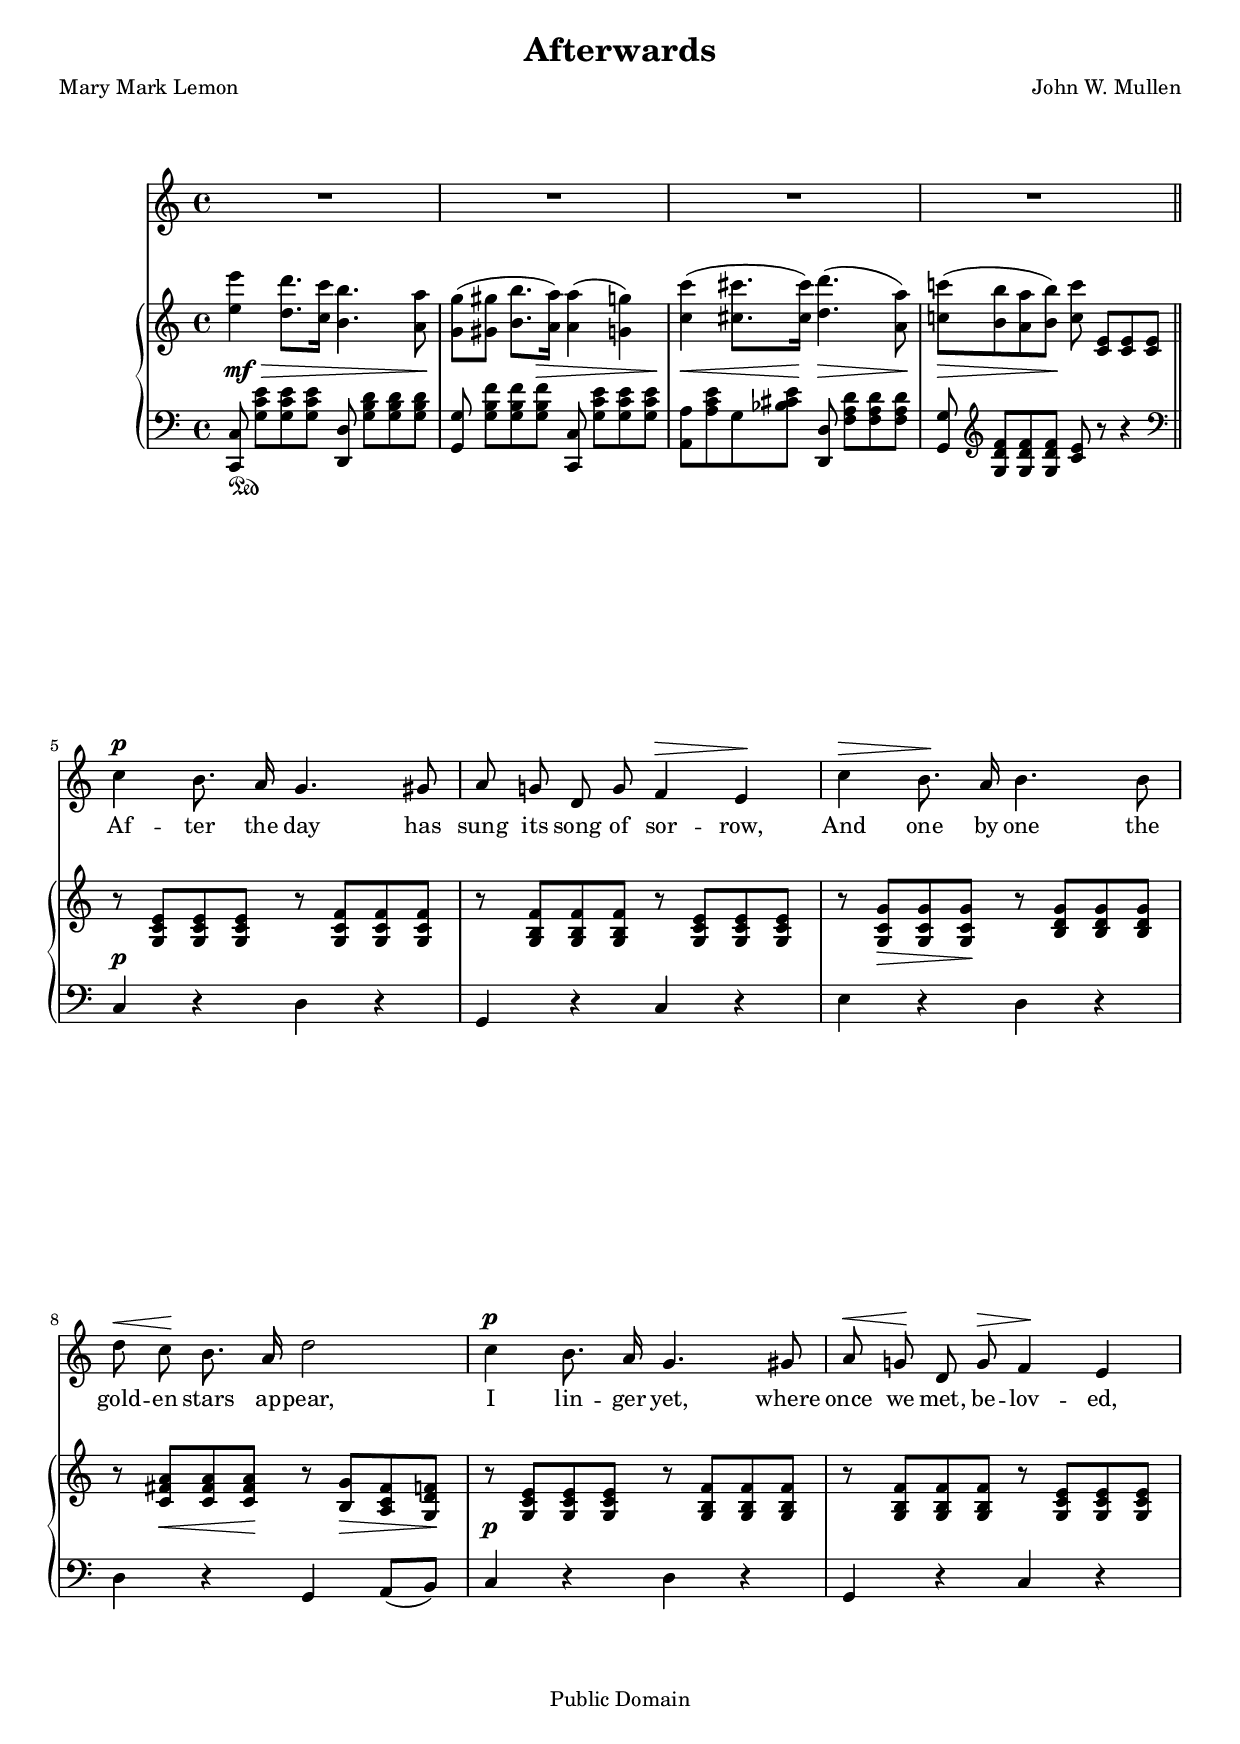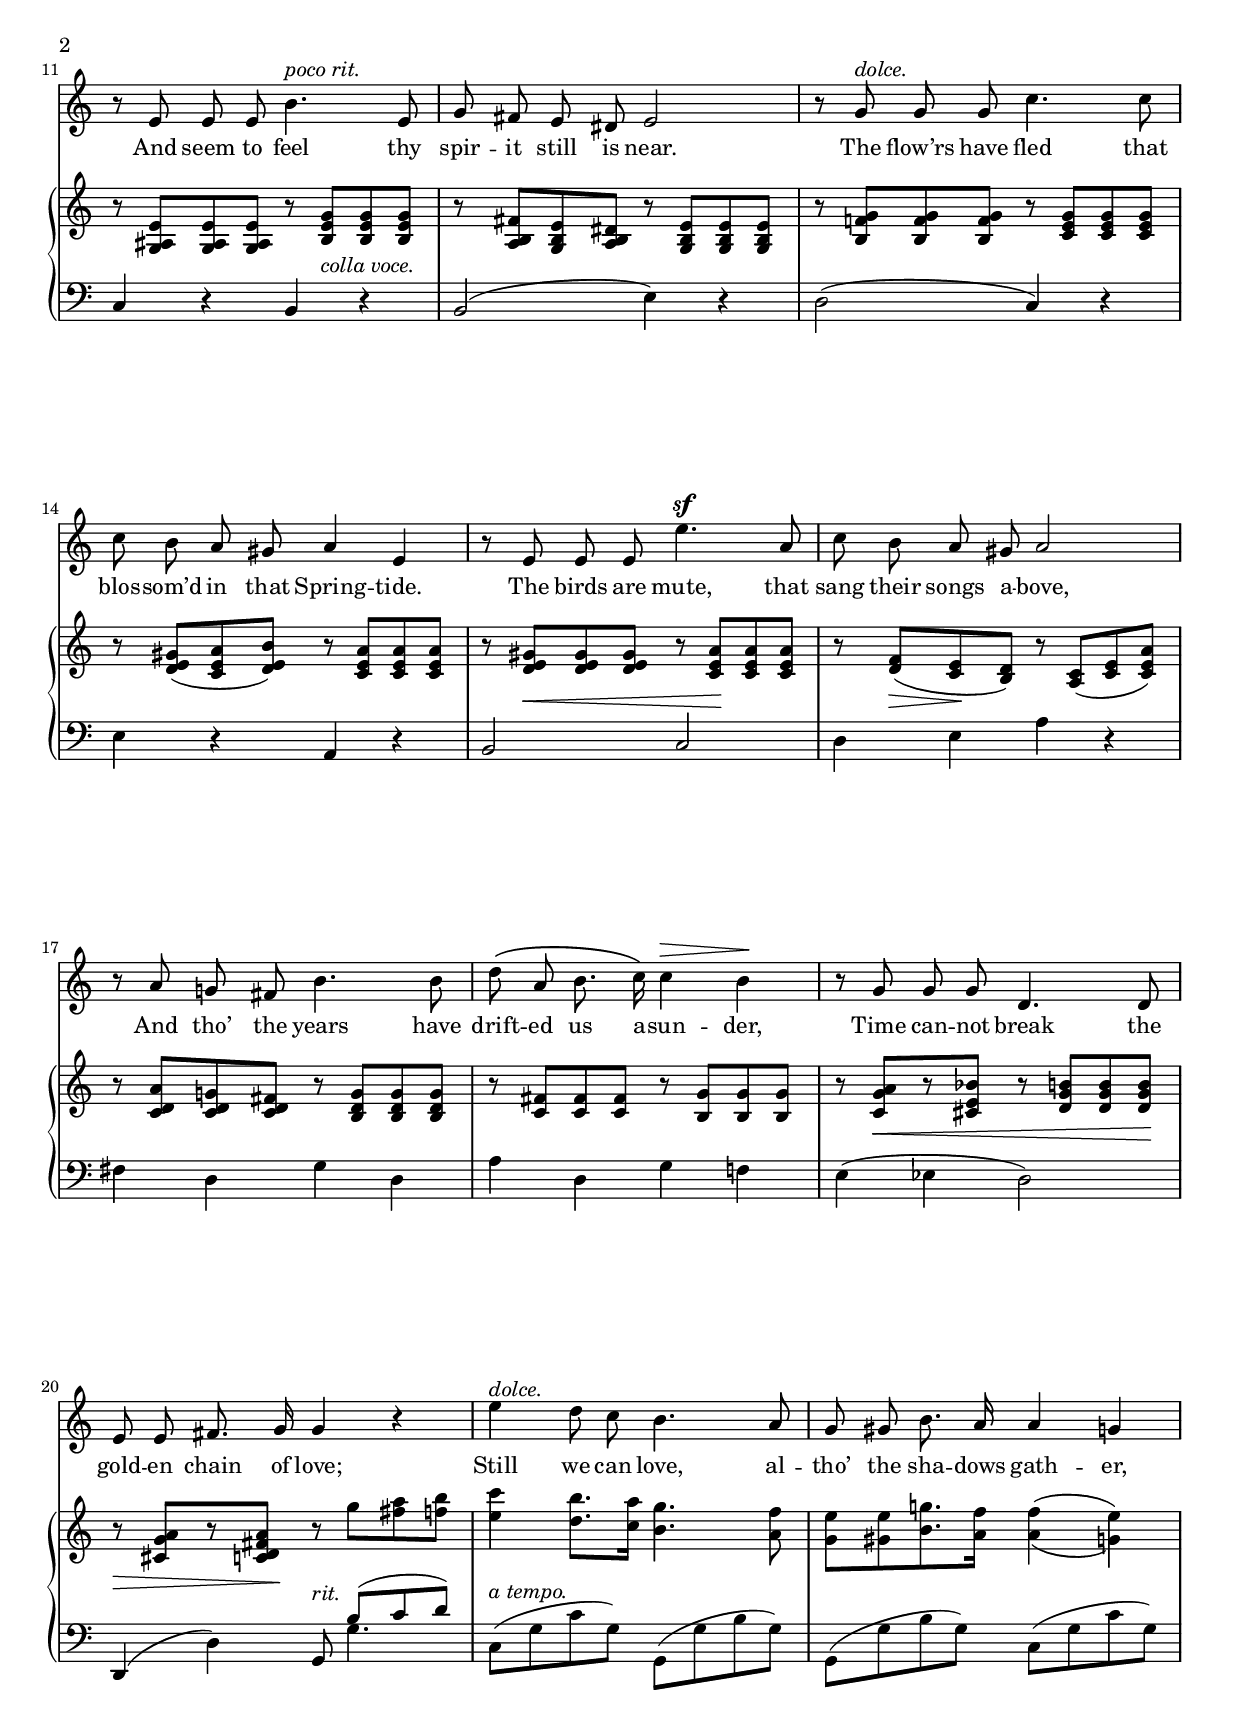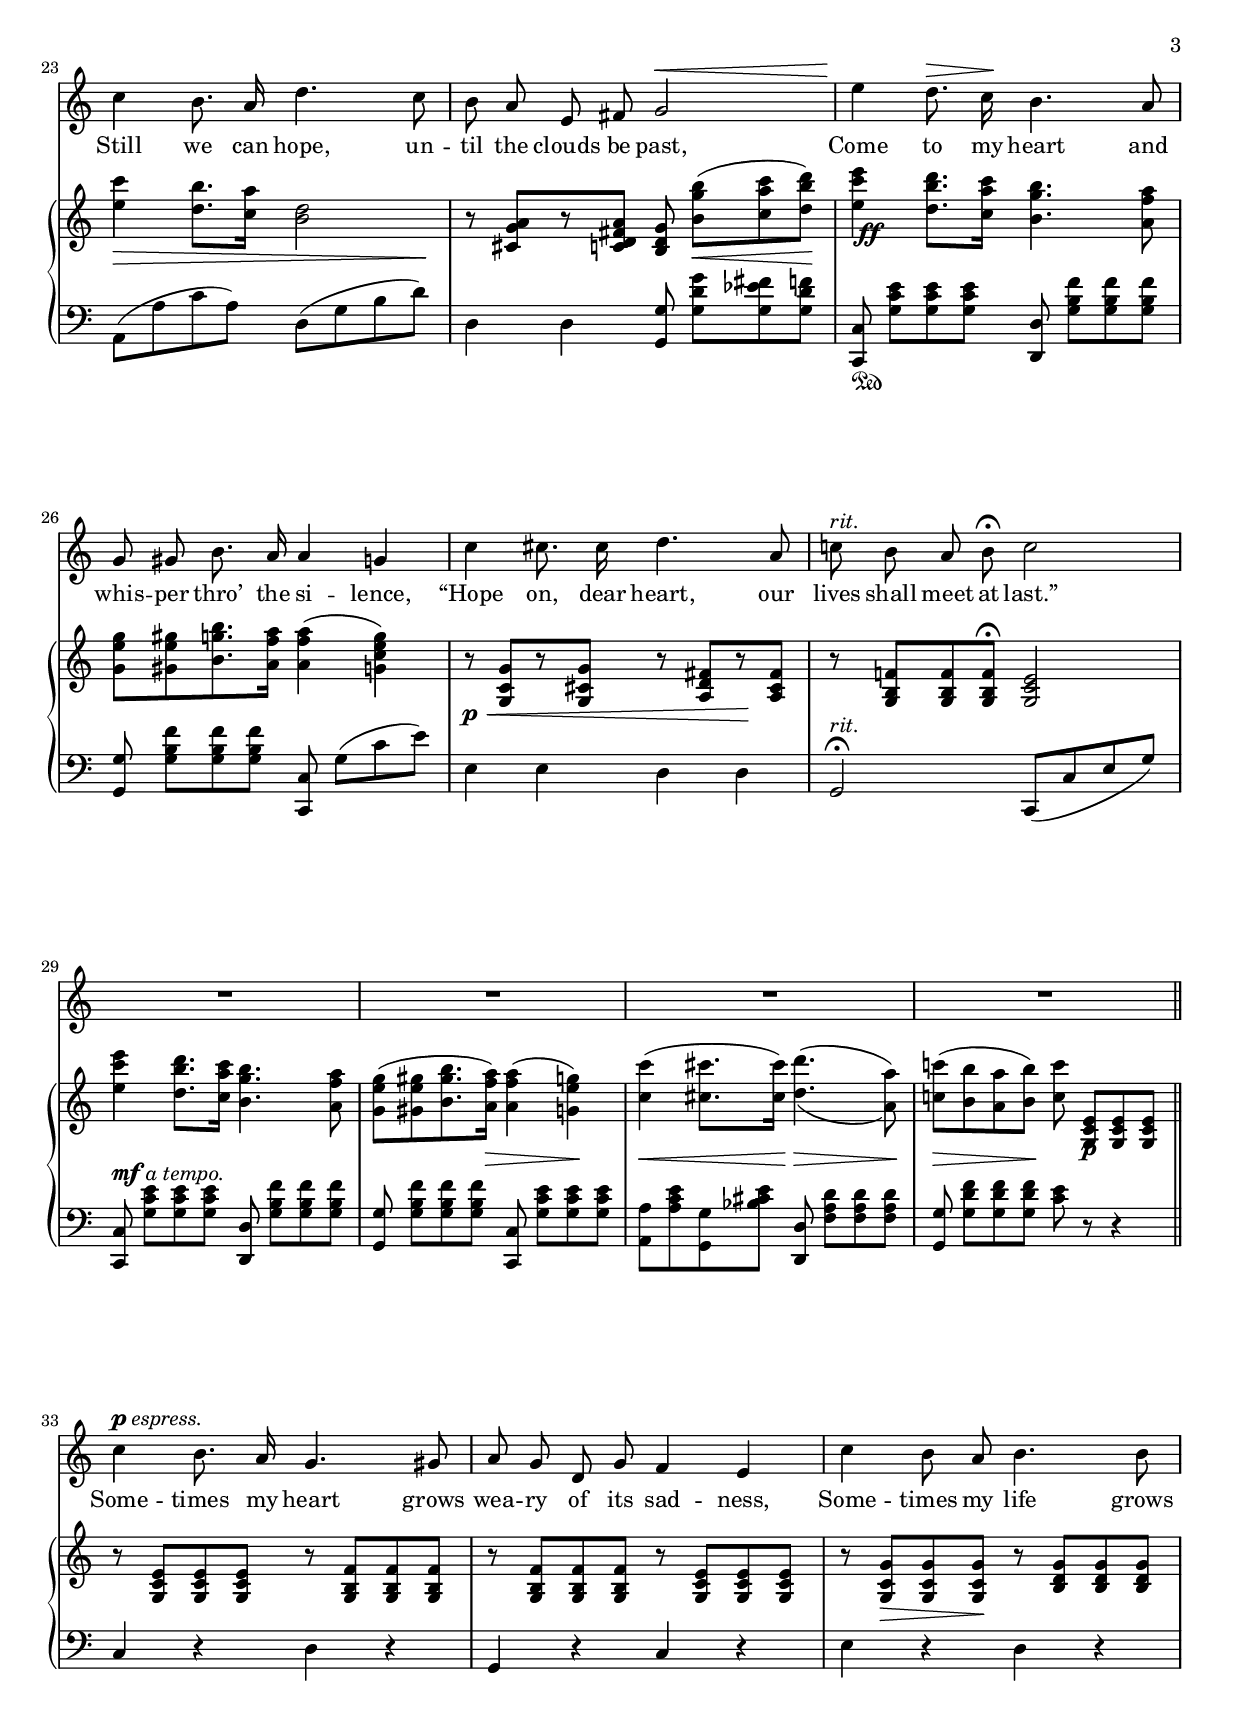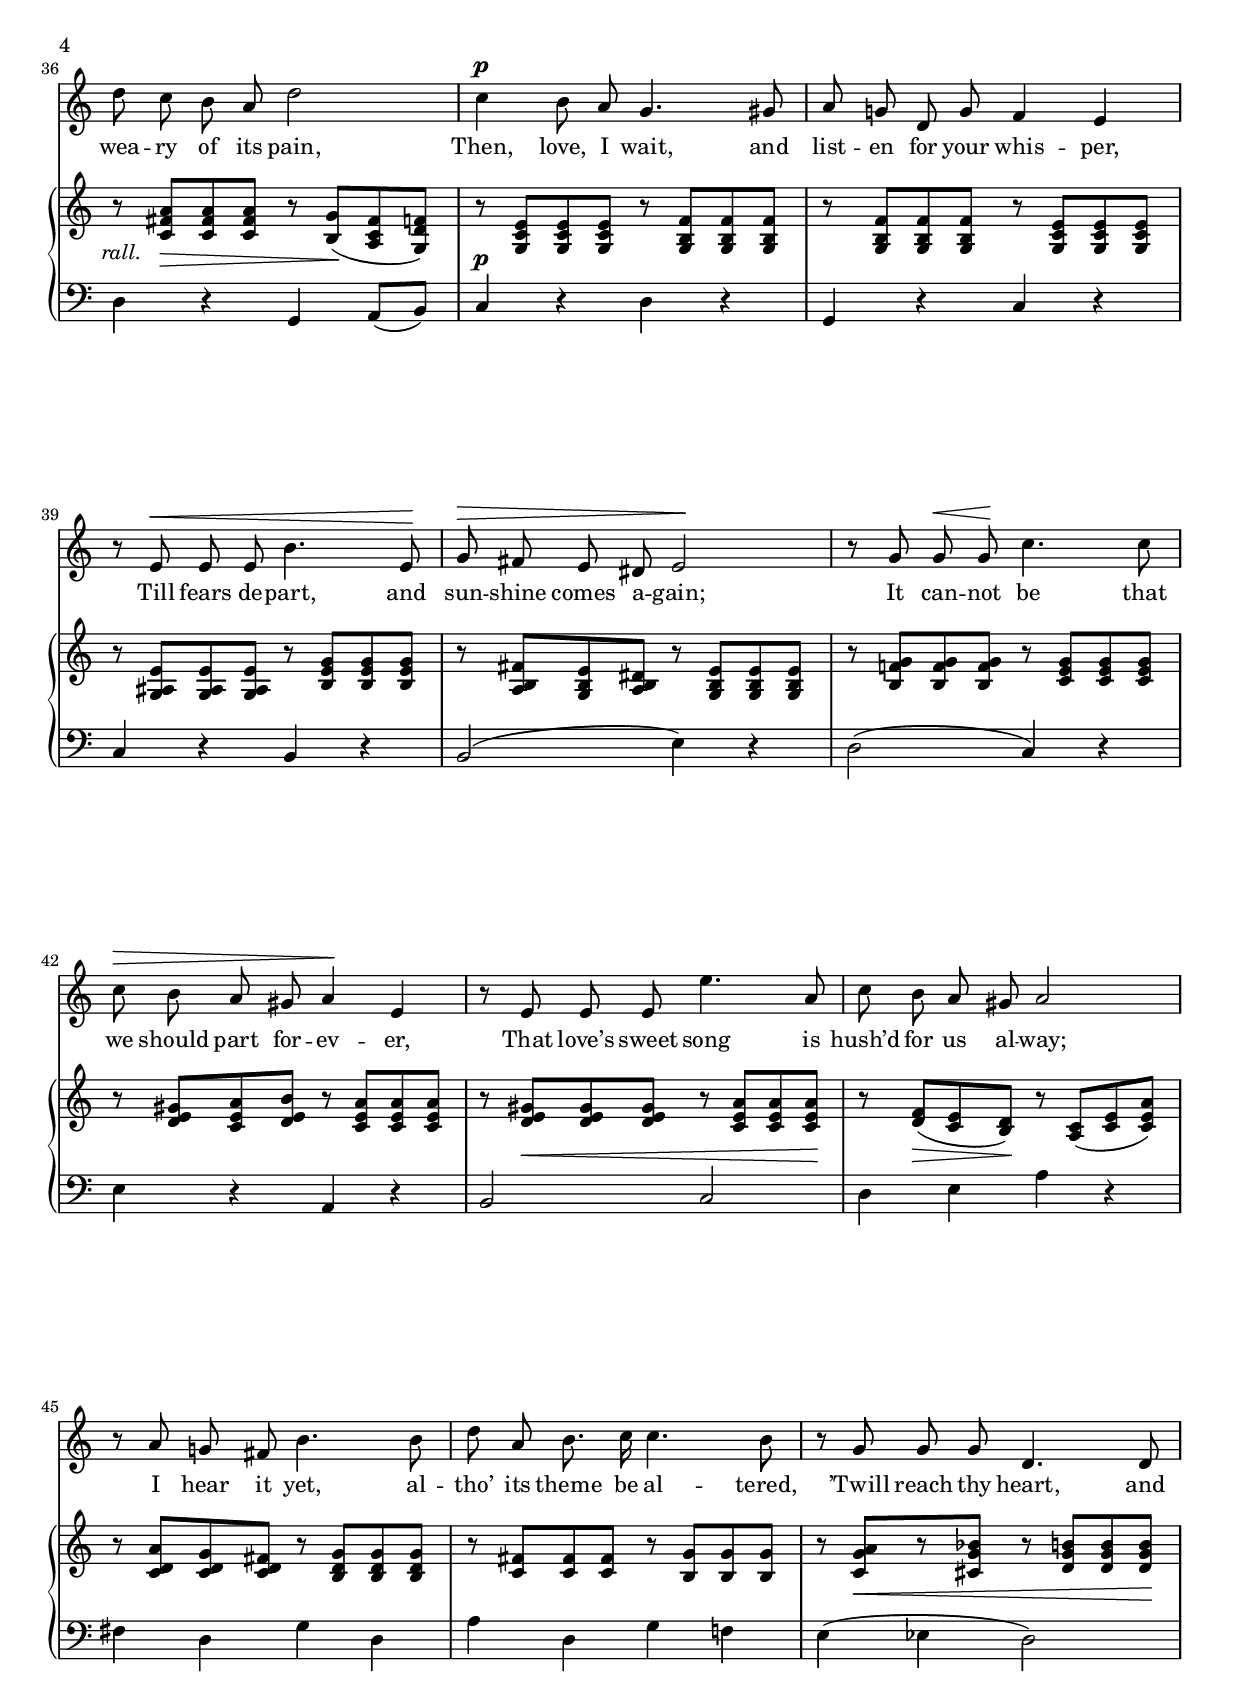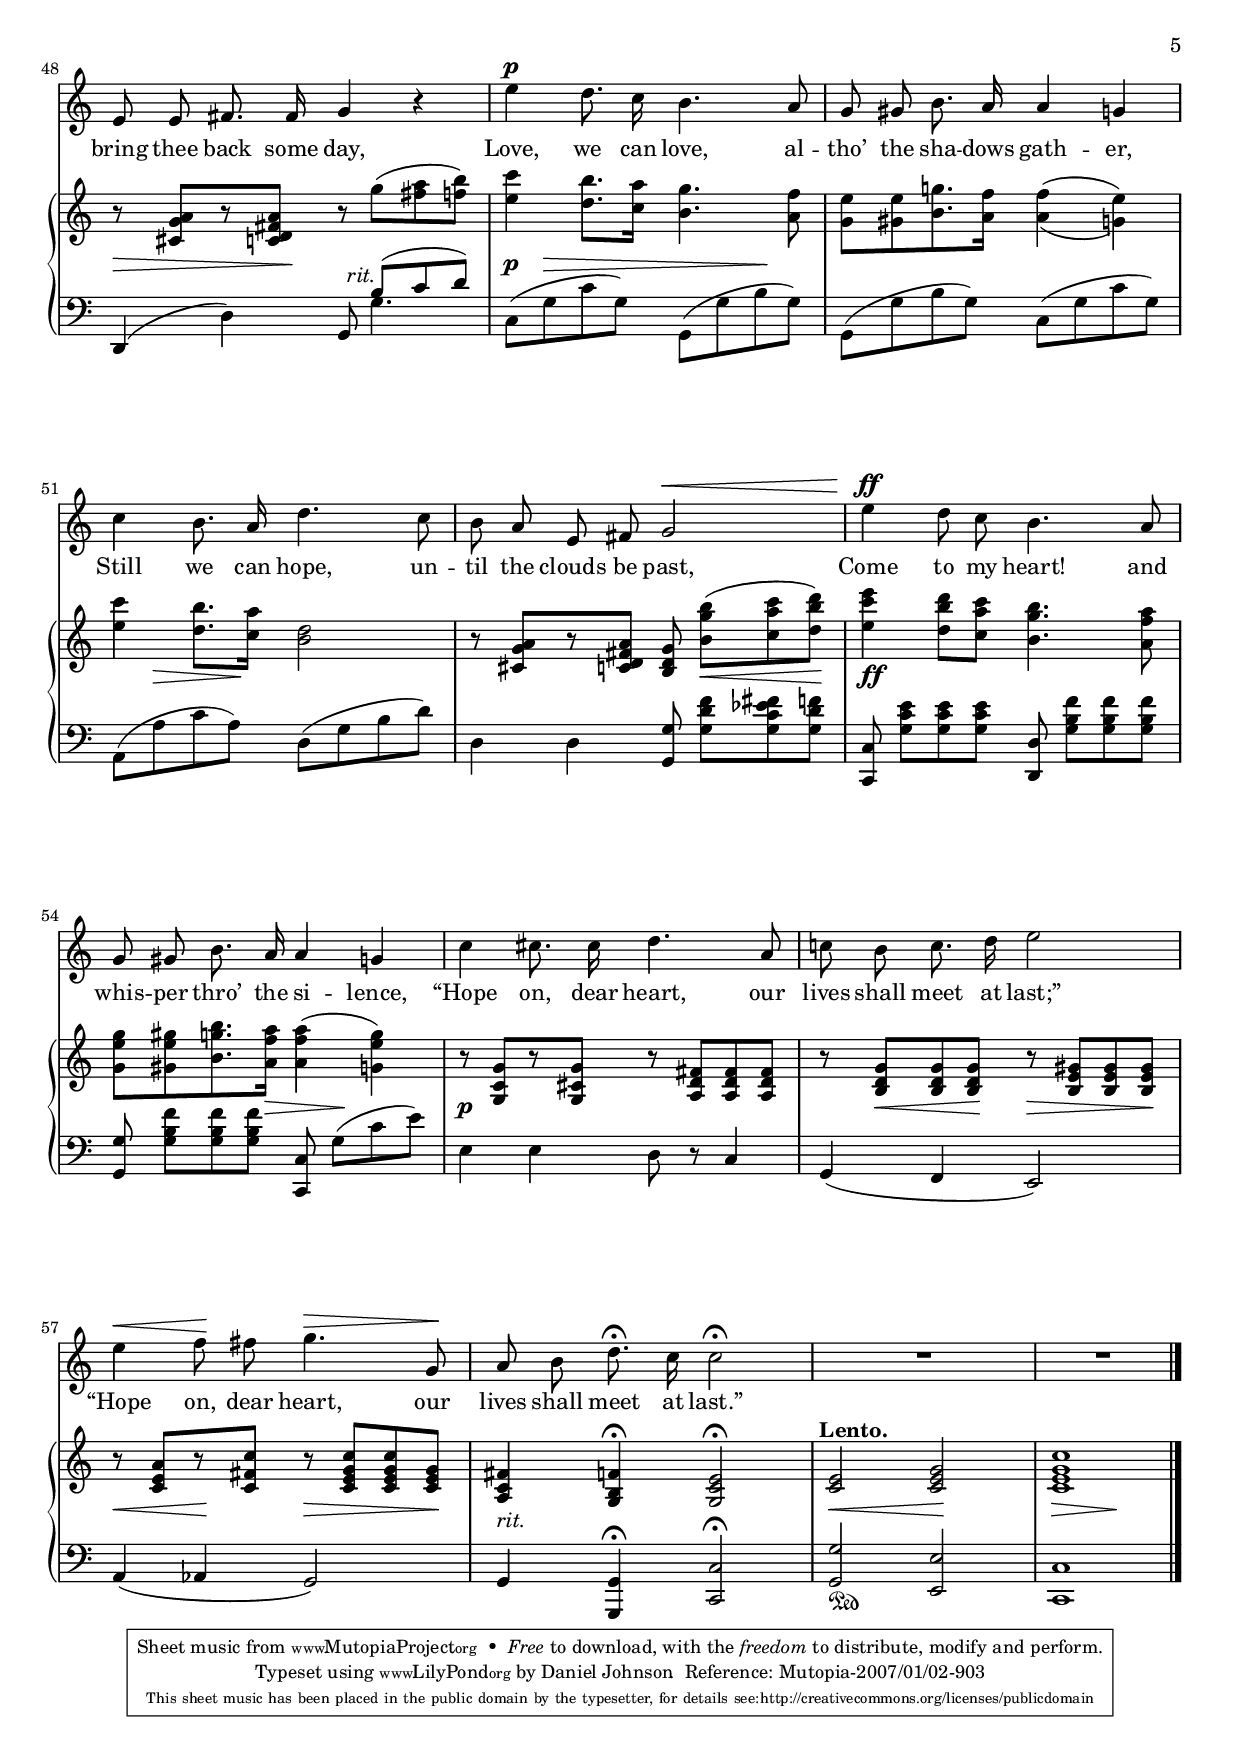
\version "2.10.0"
#(set-global-staff-size 18)

\paper {
	top-margin = 0.25\in
	bottom-margin = 0.25\in
	print-page-number = ##t
	ragged-last-bottom = ##f
	head-separation = 0\in
	system-count = 19
}
\header {
	title = "Afterwards"
	composer = "John W. Mullen"
	poet = "Mary Mark Lemon"

	%mutopia-specific headers:
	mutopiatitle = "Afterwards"
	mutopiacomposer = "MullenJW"
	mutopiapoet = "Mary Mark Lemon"
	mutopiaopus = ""
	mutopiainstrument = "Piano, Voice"
	date = "1885"
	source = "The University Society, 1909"
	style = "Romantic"
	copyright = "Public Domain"
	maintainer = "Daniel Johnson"
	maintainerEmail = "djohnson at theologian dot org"
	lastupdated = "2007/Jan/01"
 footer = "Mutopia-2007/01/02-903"
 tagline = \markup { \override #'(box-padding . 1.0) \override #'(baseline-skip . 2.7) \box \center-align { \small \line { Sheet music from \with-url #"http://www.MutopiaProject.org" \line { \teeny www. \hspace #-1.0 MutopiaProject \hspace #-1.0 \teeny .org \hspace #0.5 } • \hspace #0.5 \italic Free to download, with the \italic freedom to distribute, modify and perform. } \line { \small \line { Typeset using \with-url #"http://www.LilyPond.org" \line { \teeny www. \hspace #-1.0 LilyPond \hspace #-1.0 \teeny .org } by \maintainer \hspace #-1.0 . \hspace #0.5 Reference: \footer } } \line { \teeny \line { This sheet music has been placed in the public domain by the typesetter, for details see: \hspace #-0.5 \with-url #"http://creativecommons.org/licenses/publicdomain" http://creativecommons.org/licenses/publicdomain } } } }
}

voxNotes = \relative c'' {
	\time 4/4
	\key c \major
	\clef treble
	\autoBeamOff
	\dynamicUp
	% Page 1
	R1*4 \bar "||" \break
	c4\p b8. a16 g4. gis8 | a g! d g f4\> e\! | c'\> b8.\! a16 b4. b8 |
	d\< c\! b8. a16 d2 | c4\p b8. a16 g4. gis8 | a\< g!\! d g\> f4\! e | \pageBreak
	% Page 2
	r8 e e e b'4.^\markup{\italic "poco rit."} e,8 | g fis e dis e2 | r8 g^\markup{\italic "dolce."} g g c4. c8 |
	c b a gis a4 e | r8 e e e e'4.\sf a,8 | c b a gis a2 |
	r8 a g! fis b4. b8 | d\( a b8. c16\) c4\> b\! | r8 g g g d4. d8 |
	e e fis8. g16 g4 r4 | e'4^\markup{\italic "dolce."} d8 c b4. a8 | g gis b8. a16 a4 g |
	% Page 3
	c4 b8. a16 d4. c8 | b a e fis g2\< | e'4\! d8.\> c16\! b4. a8 |
	g gis b8. a16 a4 g | c4 cis8. cis16 d4. a8 | c!^\markup {\italic "rit."} b a b^\fermata c2 |
	R1*4 \bar "||" \break
	c4^\markup {\dynamic "p" \italic "espress." } b8. a16 g4. gis8 | a g d g f4 e | c' b8 a b4. b8 |
	% Page 4
	d c b a d2 | c4\p b8 a g4. gis8 | a g! d g f4 e |
	r8 e\< e e b'4. e,8\! | g\> fis e dis e2\! | r8 g g\< g\! c4. c8 |
	c8\> b a gis a4\! e | r8 e e e e'4. a,8 | c b a gis a2 |
	r8 a g! fis b4. b8 | d a b8. c16 c4. b8 | r8 g g g d4. d8 |
	% Page 5
	e e fis8. fis16 g4 r | e'\p d8. c16 b4. a8 | g gis b8. a16 a4 g |
	c b8. a16 d4. c8 | b a e fis g2\< | e'4\!\ff d8 c b4. a8 |
	g gis b8. a16 a4 g | c cis8. cis16 d4. a8 | c! b c8. d16 e2 |
	e4\< f8\! fis g4.\> g,8\! | a b d8.^\fermata c16 c2^\fermata | R1 | R1 \bar "|."
}

rhNotes = {
	\time 4/4
	\key c \major
	\clef treble
	% Page 1, line 1
	<e'' e'''>4 <d'' d'''>8. <c'' c'''>16 <b' b''>4. <a' a''>8 |
	<g' g''>8( <gis' gis''> <b' b''>8. <a' a''>16) <a' a''>4( <g'! g''!>4) |
	<c'' c'''>4( <cis'' cis'''>8. <cis'' cis'''>16) <d'' d'''>4.( <a' a''>8) |
	<c''! c'''!>( <b' b''> <a' a''> <b' b''>) <c'' c'''> <c' e'>[ <c' e'> <c' e'>] |
	% Page 1, line 2
	r8 <g c' e'>[ <g c' e'> <g c' e'>] r8 <g c' f'>[ <g c' f'> <g c' f'>] |
	r8 <g b f'>[ <g b f'> <g b f'>]    r8 <g c' e'>[ <g c' e'> <g c' e'>] |
	r8 <g c' g'>[ <g c' g'> <g c' g'>] r8 <b d' g'>[ <b d' g'> <b d' g'>] |
	% Page 1, line 3
	r8 <c' fis' a'>[ <c' fis' a'> <c' fis' a'>] r8 <b g'>[ <a c' fis'> <g d' f'>] |
	r8 <g c' e'>[ <g c' e'> <g c' e'>] r8 <g b f'>[ <g b f'> <g b f'>] |
	r8 <g b f'>[ <g b f'> <g b f'>]    r8 <g c' e'>[ <g c' e'> <g c' e'>] |
	% Page 2, line 1
	r8 <g ais e'>[ <g ais e'> <g ais e'>] r8 <b e' g'>[ <b e' g'> <b e' g'>] |
	r8 <a b fis'>[ <g b e'> <a b dis'>] r8 <g b e'>[ <g b e'> <g b e'>] |
	r8 <b f'! g'>[ <b f' g'> <b f' g'>] r8 <c' e' g'>[ <c' e' g'> <c' e' g'>] |
	% Page 2, line 2
	r8 <d' e' gis'>([ <c' e' a'> <d' e' b'>]) r8 <c' e' a'>[ <c' e' a'> <c' e' a'>] |
	r8 <d' e' gis'>[ <d' e' gis'> <d' e' gis'>] r8 <c' e' a'>[ <c' e' a'> <c' e' a'>] |
	r8 <d' f'>([ <c' e'> <b d'>]) r8 <a c'>([ <c' e'> <c' e' a'>]) |
	% Page 2, line 3
	r8 <c' d' a'>[ <c' d' g'!> <c' d' fis'>] r8 <b d' g'>[ <b d' g'> <b d' g'>] |
	r8 <c' fis'>[ <c' fis'> <c' fis'>] r8 <b g'>[ <b g'> <b g'>] |
	r8 <c' g' a'>[ r <cis' e' bes'>] r8 <d' g' b'>[ <d' g' b'> <d' g' b'>] |
	% Page 2, line 4
	r8 <cis' g' a'>8[ r <c' d' fis' a'>] r g''[ <fis'' a''> <f'' b''>] |
	<e'' c'''>4 <d'' b''>8. <c'' a''>16 <b' g''>4. <a' f''>8 |
	<g' e''>[ <gis' e''> <b' g''!>8. <a' f''>16] \set doubleSlurs = ##t <a' f''>4( <g' e''>) \set doubleSlurs = ##f
	% Page 3, line 1
	<e'' c'''>4 <d'' b''>8. <c'' a''>16 <b' d''>2 |
	r8 <cis' g' a'>[ r <c' d' fis' a'>] <b d' g'> <b' g'' b''>([ <c'' a'' c'''> <d'' b'' d'''>]) |
	<e'' c''' e'''>4 <d'' b'' d'''>8. <c'' a'' c'''>16 <b' g'' b''>4. <a' f'' a''>8 |
	% Page 3, line 2
	<g' e'' g''>[ <gis' e'' gis''> <b' g'' b''>8. <a' f'' a''>16] <a' f'' a''>4( <g' c'' e'' g''>) |
	r8 <g c' g'>[ r <g cis' g'>] r <a d' fis'>[ r <a cis' fis'>] |
	r8 <g b f'!> <g b f'> <g b f'>^\fermata <g c' e'>2 |
	% Page 3, line 3
	<e'' c''' e'''>4 <d'' b'' d'''>8. <c'' a'' c'''>16 <b' g'' b''>4. <a' f'' a''>8 |
	<g' e'' g''>([ <gis' e'' gis''> <b' gis'' b''>8. <a' f'' a''>16]) <a' f'' a''>4( <g' e'' g''>) |
	<c'' c'''>4( <cis'' cis'''>8. <cis'' cis'''>16) \set doubleSlurs = ##t <d'' d'''>4.( <a' a''>8) \set doubleSlurs = ##f |
	<c''! c'''!>8( <b' b''> <a' a''> <b' b''>) <c'' c'''> <g c' e'>[ <g c' e'> <g c' e'>] |
	% Page 3, line 4
	r8 <g c' e'>[ <g c' e'> <g c' e'>] r8 <g b f'>[ <g b f'> <g b f'>] |
	r8 <g b f'>[ <g b f'> <g b f'>] r8 <g c' e'>[ <g c' e'> <g c' e'>] |
	r8 <g c' g'>[ <g c' g'> <g c' g'>] r8 <b d' g'>[ <b d' g'> <b d' g'>] |
	% Page 4, line 1
	r8 <c' fis' a'>[ <c' fis' a'> <c' fis' a'>] r8 <b g'>[( <a c' fis'> <g d' f'>)] |
	r8 <g c' e'>[ <g c' e'> <g c' e'>] r8 <g b f'>[ <g b f'> <g b f'>] |
	r8 <g b f'>[ <g b f'> <g b f'>] r8 <g c' e'>[ <g c' e'> <g c' e'>] |
	% Page 4, line 2
	r8 <g ais e'>[ <g ais e'> <g ais e'>] r8 <b e' g'>[ <b e' g'> <b e' g'>] |
	r8 <a b fis'>[ <g b e'> <a b dis'>] r8 <g b e'>[ <g b e'> <g b e'>] |
	r8 <b f'! g'>[ <b f' g'> <b f' g'>] r8 <c' e' g'>[ <c' e' g'> <c' e' g'>] |
	% Page 4, line 3
	r8 <d' e' gis'>[ <c' e' a'> <d' e' b'>] r8 <c' e' a'>[ <c' e' a'> <c' e' a'>] |
	r8 <d' e' gis'>[ <d' e' gis'> <d' e' gis'>] r8 <c' e' a'>[ <c' e' a'> <c' e' a'>] |
	r8 <d' f'>([ <c' e'> <b d'>]) r8 <a c'>([ <c' e'> <c' e' a'>]) |
	% Page 4, line 4
	r8 <c' d' a'>[ <c' d' g'> <c' d' fis'>] r8 <b d' g'>[ <b d' g'> <b d' g'>] |
	r8 <c' fis'>[ <c' fis'> <c' fis'>] r8 <b g'>[ <b g'> <b g'>] |
	r8 <c' g' a'>8[ r <cis' g' bes'>] r8 <d' g' b'>[ <d' g' b'> <d' g' b'>] |
	% Page 5, line 1
	r8 <cis' g' a'>[ r <c' d' fis' a'>] r8 g''([ <fis'' a''> <f'' b''>]) |
	<e'' c'''>4 <d'' b''>8. <c'' a''>16 <b' g''>4. <a' f''>8 |
	<g' e''>[ <gis' e''> <b' g''!>8. <a' f''>16] \set doubleSlurs = ##t <a' f''>4( <g' e''>) \set doubleSlurs = ##f |
	% Page 5, line 2
	<e'' c'''>4 <d'' b''>8. <c'' a''>16 <b' d''>2 |
	r8 <cis' g' a'>[ r <c' d' fis' a'>] <b d' g'> <b' g'' b''>[( <c'' a'' c'''> <d'' b'' d'''>)] |
	<e'' c''' e'''>4 <d'' b'' d'''>8 <c'' a'' c'''> <b' g'' b''>4. <a' f'' a''>8 |
	% Page 5, line 3
	<g' e'' g''>[ <gis' e'' gis''> <b' g'' b''>8. <a' f'' a''>16] <a' f'' a''>4( <g' e'' g''>) |
	r8 <g c' g'>[ r <g cis' g'>]  r8 <a d' fis'>[ <a d' fis'> <a d' fis'>] |
	r8 <b d' g'>[ <b d' g'> <b d' g'>] r8 <b e' gis'>[ <b e' gis'> <b e' gis'>] |
	% Page 5, line 4
	r8 <c' e' a'>[ r <c' fis' c''>] r8 <c' e' g' c''>[ <c' e' g' c''> <c' e' g'>] |
	<a c' fis'>4 <g b f'>^\fermata <g c' e'>2^\fermata |
	<c' e'>2^\markup{ \hspace #-1 \bold "Lento."} <c' e' g'> |
	<c' e' g' c''>1 |
}

lhNotes = {
	\time 4/4
	\key c \major
	\clef bass
	% Page 1, line 1
	<c, c>8_\markup { \musicglyph #"pedal.Ped" } <g c' e'>[ <g c' e'> <g c' e'>] <d, d>8 <g b d'>[ <g b d'> <g b d'>] |
	<g, g>8 <g b f'>[ <g b f'> <g b f'>]    <c, c>8 <g c' e'>[ <g c' e'> <g c' e'>] |
	<a, a>8 <a c' e'> g <bes cis' e'> <d, d> <f a d'>[ <f a d'> <f a d'>] |
	<g, g> \clef treble <g d' f'>[ <g d' f'> <g d' f'>] <c' e'> r8 r4 \clef bass |
	% Page 1, line 2
	c4 r d r | g, r c r | e r d r |
	% Page 1, line 3
	d4 r g, a,8( b,) | c4 r d r | g, r c r |
	% Page 2, line 1
	c r b, r | b,2( e4) r | d2( c4) r |
	% Page 2, line 2
	e r a, r | b,2 c | d4 e a r |
	% Page 2, line 3
	fis4 d g d | a d g f! | e( ees d2) |
	% Page 2, line 4
	d,4( d) g,8 << { b8([ c' d']) } \\ { g4. } >> | c8( g c' g) g,( g b g) | g,( g b g) c( g c' g) |
	% Page 3, line 1
	a,( a c' a) d( g b d') | d4 d <g, g>8 <g d' g'>[ <g ees' fis'> <g d' f'>] |
	<c, c>_\markup { \musicglyph #"pedal.Ped" } <g c' e'>[ <g c' e'> <g c' e'>] <d, d> <g b f'>[ <g b f'> <g b f'>] |
	% Page 3, line 2
	<g, g> <g b f'>[ <g b f'> <g b f'>]  <c, c> g([ c' e']) | e4 e d d | g,2^\fermata c,8( c e g) |
	% Page 3, line 3
	<c, c>8 <g c' e'>[ <g c' e'> <g c' e'>] <d, d> <g b f'>[ <g b f'> <g b f'>] |
	<g, g> <g b f'>[ <g b f'> <g b f'>] <c, c> <g c' e'>[ <g c' e'> <g c' e'>] |
	<a, a> <a c' e'> <g, g> <bes cis' e'> <d, d> <f a d'>[ <f a d'> <f a d'>] |
	<g, g> <g d' f'>[ <g d' f'> <g d' f'>] <c' e'> r8 r4 |
	% Page 3, line 4
	c4 r d r | g, r c r | e r d r |
	% Page 4, line 1
	d r g, a,8( b,) | c4 r d r | g, r c r |
	% Page 4, line 2
	c r b, r | b,2( e4) r | d2( c4) r |
	% Page 4, line 3
	e r a, r | b,2 c | d4 e a r |
	% Page 4, line 4
	fis d g d | a d g f! | e( ees d2) |
	% Page 5, line 1
	d,4( d) g,8 << { b8([ c' d']) } \\ { g4. } >> | c8( g c' g) g,( g b g) | g,( g b g) c( g c' g) |
	% Page 5, line 2
	a,( a c' a) d( g b d') | d4 d <g, g>8 <g d' f'>[ <g c' ees' fis'> <g d' f'>] |
	<c, c> <g c' e'>[ <g c' e'> <g c' e'>] <d, d> <g b f'>[ <g b f'> <g b f'>] |
	% Page 5, line 3
	<g, g>8 <g b f'>[ <g b f'> <g b f'>]  <c, c> g([ c' e']) | e4 e d8 r c4 | g,( f, e,2) |
	% Page 5, line 4
	a,4( aes, g,2) | g,4 <g, g,,>4^\fermata <c, c>2^\fermata | <g, g>_\markup { \musicglyph #"pedal.Ped" } <e, e> | <c, c>1 |
}

pianoDyn = {
	% Page 1, line 1
	s4\mf\> s2 s8 s8\! | s4. s8\> s4. s8\! | s4.\< s8\! s4.\> s8\! | s4.\> s8\! s2 |
	% Page 1, line 2
	s1\p | s1 | s8 s4\> s8\! s2 |
	% Page 1, line 3
	s8 s4\< s8\! s8 s4\> s8\! | s1\p | s1 |
	% Page 2, line 1
	s2 s8 s4.-"colla voce." | s1 | s1 |
	% Page 2, line 2
	s1 | s8 s4.\< s8 s8\! s4 | s8 s8\> s8\! s8 s2 |
	% Page 2, line 3
	s1 | s1 | s8 s8\< s2 s8 s8\! |
	% Page 2, line 4
	s4\> s8 s8\! s2-"rit." | s1-"a tempo." | s1 |
	% Page 3, line 1
	s2\> s4. s8\! | s2 s8 s4\< s8\! | \once\override DynamicText #'extra-offset = #'(0.75 . 2.5) s1\ff |
	% Page 3, line 2
	s1 | s2.\p\< s4\! | s1-"rit." |
	% Page 3, line 3
	s1-\markup { \dynamic "mf" \italic "a tempo." } | s4 s8. s16\> s4 s4\! | s4\< s8. s16\! s4.\> s8\! s4.\> s8\! s8 \once\override DynamicText #'extra-offset = #'(0 . 1) s4.\p |
	% Page 3, line 4
	s1 | s1 | s8 s4\> s8\! s2 |
	% Page 4, line 1
	\once\override TextScript #'extra-offset = #'(-1.25 . 2) s8-"rall." s2\> s8\! s4 | s1\p s1 |
	% Page 4, line 2
	s1*3
	% Page 4, line 3
	s1 | s8 s2.\< s8\! | s8 s4\> s8\! s2 |
	% Page 4, line 4
	s1 | s1 | s8 s2.\< s8\! |
	% Page 5, line 1
	s4.\> s8\! s2-\markup{ \hspace #1 \italic "rit."} | s8\p s8\> s2 s4\! | s1 |
	% Page 5, line 2
	s8 s4\> s8\! s2 | s2 s8 s4\< s8\! | s1\ff |
	% Page 5, line 3
	s4 s8. s16\> s8 s8\! s4 | s1\p | s8 s4\< s8\! s4.\> s8\! |
	% Page 5, line 4
	s4\< s4\! s4.\> s8\! | s1-"rit." | s2\< s2\! | s2\> s2\! |
}

text = \lyricmode {
	Af -- ter the day has sung its song of sor -- row, And one by one the
	gold -- en stars ap -- pear, I lin -- ger yet, where once we met, be -- lov -- ed,
	And seem to feel thy spir -- it still is near. The flow’rs have fled that
	blos -- som’d in that Spring -- tide. The birds are mute, that sang their songs a -- bove,
	And tho’ the years have drift -- ed us a -- sun -- der, Time can -- not break the
	gold -- en chain of love; Still we can love, al -- tho’ the sha -- dows gath -- er,
	Still we can hope, un -- til the clouds be past, Come to my heart and
	whis -- per thro’ the si -- lence, “Hope on, dear heart, our lives shall meet at last.”
	Some -- times my heart grows wea -- ry of its sad -- ness, Some -- times my life grows
	wea -- ry of its pain, Then, love, I wait, and list -- en for your whis -- per,
	Till fears de -- part, and sun -- shine comes a -- gain; It can -- not be that
	we should part for -- ev -- er, That love’s sweet song is hush’d for us al -- way;
	I hear it yet, al -- tho’ its theme be al -- tered, ’Twill reach thy heart, and
	bring thee back some day, Love, we can love, al -- tho’ the sha -- dows gath -- er,
	Still we can hope, un -- til the clouds be past, Come to my heart! and
	whis -- per thro’ the si -- lence, “Hope on, dear heart, our lives shall meet at last;”
	“Hope on, dear heart, our lives shall meet at last.”
}

\score {
	<<
		\context Staff = melStaff {
			\set Staff.midiInstrument = "oboe"
			\set Staff.midiMinimumVolume = #0.5
			\set Staff.midiMaximumVolume = #0.9
			\context Voice = vox { \voxNotes }
		}
		\lyricsto vox \new Lyrics \text

		\context PianoStaff <<
			\context Staff = rightHand {
				\rhNotes
			}
			\context Dynamics \pianoDyn
			\context Staff = leftHand
			{
				\lhNotes
			}
		>>
	>>
	\layout {
		%\context { \RemoveEmptyStaffContext }
		\context {
			\type "Engraver_group"
			\name Dynamics
			\alias Voice % So that \cresc works, for example.
			\consists "Output_property_engraver"
     
			\override VerticalAxisGroup #'minimum-Y-extent = #'(-1 . 1)
			\consists "Script_engraver"
			\consists "Dynamic_engraver"
			\consists "Text_engraver"
     
			\override TextScript #'font-size = #0
			\override TextScript #'font-shape = #'italic
			\override TextScript #'extra-offset = #'(0 . 2)
			\override DynamicText #'extra-offset = #'(0 . 2.5)
			\override Hairpin #'extra-offset = #'(0 . 2.5)
     
			\consists "Skip_event_swallow_translator"
     
			\consists "Axis_group_engraver"
		}
		\context {
			\PianoStaff
			\accepts Dynamics
			\override VerticalAlignment #'forced-distance = #6.5
		}
		\context {
			\Staff
			\override SeparationItem #'padding = #0.3
		}
	}
	
	\midi {
		\context {
			\Score
			tempoWholesPerMinute = #(ly:make-moment 60 4)
		}
		\context {
			\type "Performer_group"
			\name Dynamics
			\consists "Span_dynamic_performer"
			\consists "Dynamic_performer"
		}
		\context {
			\PianoStaff
			\accepts Dynamics
		}

	}


}
